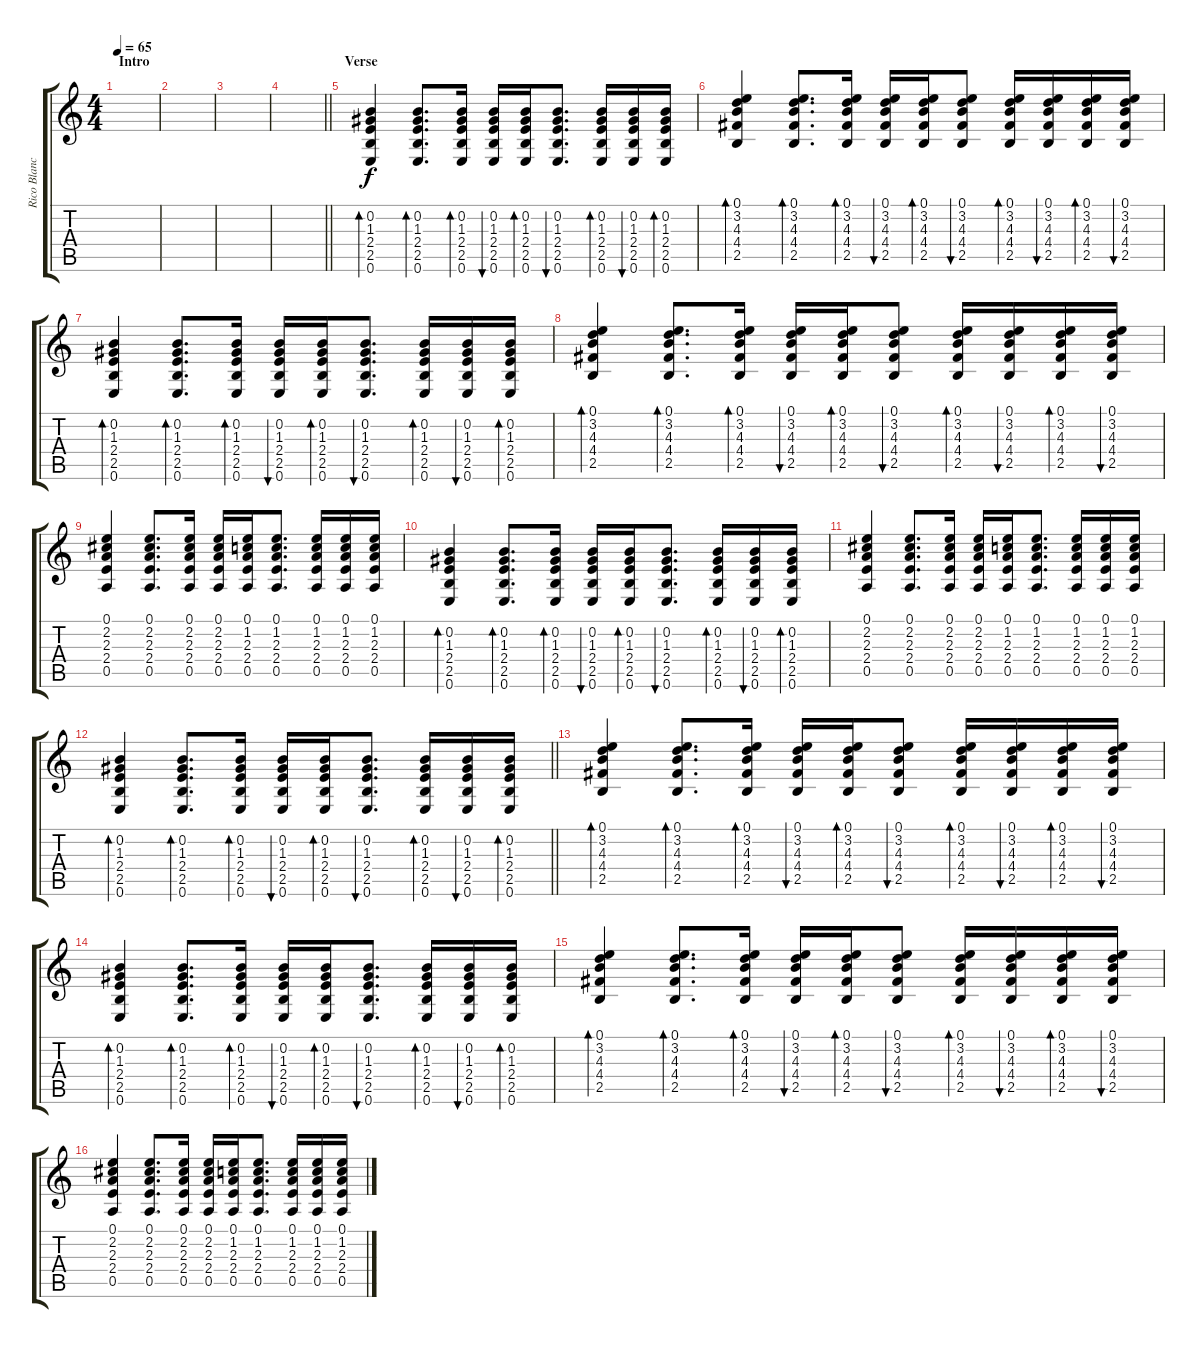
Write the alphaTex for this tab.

\track ("Rico Blanco" "Rico Blanc") {instrument acousticguitarsteel}
\staff {score tabs}
\tuning (E4 B3 G3 D3 A2 E2) {hide}
\ts (4 4)
\section ("" "Intro")
\tempo 65
\clef g2
\ks c
|
|
|
\barLineRight lightlight
|
\section ("" "Verse")
(0.2 1.3 2.4 2.5 0.6).4{bd 60} (0.2 1.3 2.4 2.5 0.6).8{d bd 60} (0.2 1.3 2.4 2.5 0.6).16{bd 60} (0.2 1.3 2.4 2.5 0.6).16{bu 60} (0.2 1.3 2.4 2.5 0.6).16{bd 60} (0.2 1.3 2.4 2.5 0.6).8{d bu 60} (0.2 1.3 2.4 2.5 0.6).16{bd 60} (0.2 1.3 2.4 2.5 0.6).16{bu 60} (0.2 1.3 2.4 2.5 0.6).16{bd 60} |
(0.1 3.2 4.3 4.4 2.5).4{bd 60} (0.1 3.2 4.3 4.4 2.5).8{d bd 60} (0.1 3.2 4.3 4.4 2.5).16{bd 60} (0.1 3.2 4.3 4.4 2.5).16{bu 60} (0.1 3.2 4.3 4.4 2.5).16{bd 60} (0.1 3.2 4.3 4.4 2.5).8{bu 60} (0.1 3.2 4.3 4.4 2.5).16{bd 60} (0.1 3.2 4.3 4.4 2.5).16{bu 60} (0.1 3.2 4.3 4.4 2.5).16{bd 60} (0.1 3.2 4.3 4.4 2.5).16{bu 60} |
(0.2 1.3 2.4 2.5 0.6).4{bd 60} (0.2 1.3 2.4 2.5 0.6).8{d bd 60} (0.2 1.3 2.4 2.5 0.6).16{bd 60} (0.2 1.3 2.4 2.5 0.6).16{bu 60} (0.2 1.3 2.4 2.5 0.6).16{bd 60} (0.2 1.3 2.4 2.5 0.6).8{d bu 60} (0.2 1.3 2.4 2.5 0.6).16{bd 60} (0.2 1.3 2.4 2.5 0.6).16{bu 60} (0.2 1.3 2.4 2.5 0.6).16{bd 60} |
(0.1 3.2 4.3 4.4 2.5).4{bd 60} (0.1 3.2 4.3 4.4 2.5).8{d bd 60} (0.1 3.2 4.3 4.4 2.5).16{bd 60} (0.1 3.2 4.3 4.4 2.5).16{bu 60} (0.1 3.2 4.3 4.4 2.5).16{bd 60} (0.1 3.2 4.3 4.4 2.5).8{bu 60} (0.1 3.2 4.3 4.4 2.5).16{bd 60} (0.1 3.2 4.3 4.4 2.5).16{bu 60} (0.1 3.2 4.3 4.4 2.5).16{bd 60} (0.1 3.2 4.3 4.4 2.5).16{bu 60} |
(0.1 2.2 2.3 2.4 0.5).4 (0.1 2.2 2.3 2.4 0.5).8{d} (0.1 2.2 2.3 2.4 0.5).16 (0.1 2.2 2.3 2.4 0.5).16 (0.1 1.2 2.3 2.4 0.5).16 (0.1 1.2 2.3 2.4 0.5).8{d} (0.1 1.2 2.3 2.4 0.5).16 (0.1 1.2 2.3 2.4 0.5).16 (0.1 1.2 2.3 2.4 0.5).16 |
(0.2 1.3 2.4 2.5 0.6).4{bd 60} (0.2 1.3 2.4 2.5 0.6).8{d bd 60} (0.2 1.3 2.4 2.5 0.6).16{bd 60} (0.2 1.3 2.4 2.5 0.6).16{bu 60} (0.2 1.3 2.4 2.5 0.6).16{bd 60} (0.2 1.3 2.4 2.5 0.6).8{d bu 60} (0.2 1.3 2.4 2.5 0.6).16{bd 60} (0.2 1.3 2.4 2.5 0.6).16{bu 60} (0.2 1.3 2.4 2.5 0.6).16{bd 60} |
(0.1 2.2 2.3 2.4 0.5).4 (0.1 2.2 2.3 2.4 0.5).8{d} (0.1 2.2 2.3 2.4 0.5).16 (0.1 2.2 2.3 2.4 0.5).16 (0.1 1.2 2.3 2.4 0.5).16 (0.1 1.2 2.3 2.4 0.5).8{d} (0.1 1.2 2.3 2.4 0.5).16 (0.1 1.2 2.3 2.4 0.5).16 (0.1 1.2 2.3 2.4 0.5).16 |
\barLineRight lightlight
(0.2 1.3 2.4 2.5 0.6).4{bd 60} (0.2 1.3 2.4 2.5 0.6).8{d bd 60} (0.2 1.3 2.4 2.5 0.6).16{bd 60} (0.2 1.3 2.4 2.5 0.6).16{bu 60} (0.2 1.3 2.4 2.5 0.6).16{bd 60} (0.2 1.3 2.4 2.5 0.6).8{d bu 60} (0.2 1.3 2.4 2.5 0.6).16{bd 60} (0.2 1.3 2.4 2.5 0.6).16{bu 60} (0.2 1.3 2.4 2.5 0.6).16{bd 60} |
(0.1 3.2 4.3 4.4 2.5).4{bd 60} (0.1 3.2 4.3 4.4 2.5).8{d bd 60} (0.1 3.2 4.3 4.4 2.5).16{bd 60} (0.1 3.2 4.3 4.4 2.5).16{bu 60} (0.1 3.2 4.3 4.4 2.5).16{bd 60} (0.1 3.2 4.3 4.4 2.5).8{bu 60} (0.1 3.2 4.3 4.4 2.5).16{bd 60} (0.1 3.2 4.3 4.4 2.5).16{bu 60} (0.1 3.2 4.3 4.4 2.5).16{bd 60} (0.1 3.2 4.3 4.4 2.5).16{bu 60} |
(0.2 1.3 2.4 2.5 0.6).4{bd 60} (0.2 1.3 2.4 2.5 0.6).8{d bd 60} (0.2 1.3 2.4 2.5 0.6).16{bd 60} (0.2 1.3 2.4 2.5 0.6).16{bu 60} (0.2 1.3 2.4 2.5 0.6).16{bd 60} (0.2 1.3 2.4 2.5 0.6).8{d bu 60} (0.2 1.3 2.4 2.5 0.6).16{bd 60} (0.2 1.3 2.4 2.5 0.6).16{bu 60} (0.2 1.3 2.4 2.5 0.6).16{bd 60} |
(0.1 3.2 4.3 4.4 2.5).4{bd 60} (0.1 3.2 4.3 4.4 2.5).8{d bd 60} (0.1 3.2 4.3 4.4 2.5).16{bd 60} (0.1 3.2 4.3 4.4 2.5).16{bu 60} (0.1 3.2 4.3 4.4 2.5).16{bd 60} (0.1 3.2 4.3 4.4 2.5).8{bu 60} (0.1 3.2 4.3 4.4 2.5).16{bd 60} (0.1 3.2 4.3 4.4 2.5).16{bu 60} (0.1 3.2 4.3 4.4 2.5).16{bd 60} (0.1 3.2 4.3 4.4 2.5).16{bu 60} |
(0.1 2.2 2.3 2.4 0.5).4 (0.1 2.2 2.3 2.4 0.5).8{d} (0.1 2.2 2.3 2.4 0.5).16 (0.1 2.2 2.3 2.4 0.5).16 (0.1 1.2 2.3 2.4 0.5).16 (0.1 1.2 2.3 2.4 0.5).8{d} (0.1 1.2 2.3 2.4 0.5).16 (0.1 1.2 2.3 2.4 0.5).16 (0.1 1.2 2.3 2.4 0.5).16
